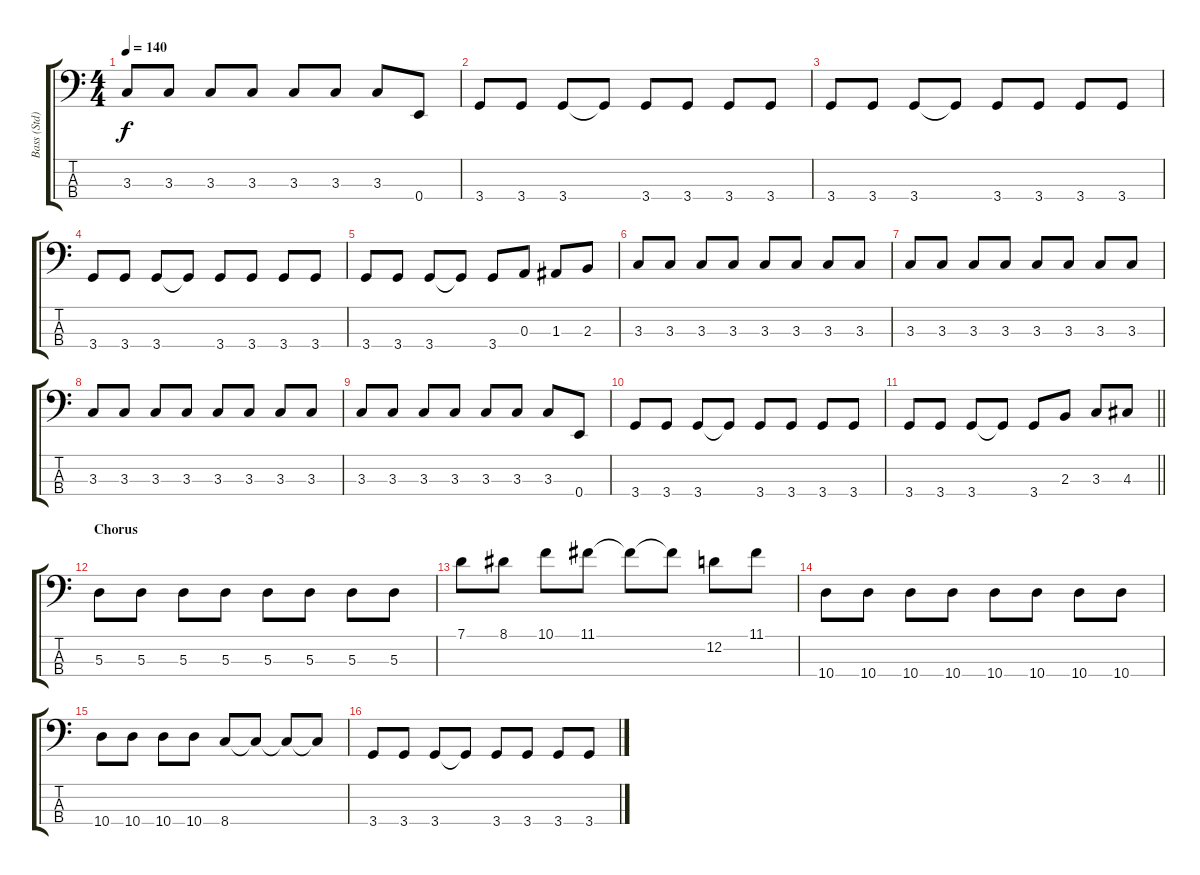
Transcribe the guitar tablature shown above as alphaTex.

\track ("Bass (Std)" "Bass (Std)") {instrument electricbassfinger}
\staff {score tabs}
\tuning (G2 D2 A1 E1) {hide}
\ts (4 4)
\tempo 140
\clef f4
\ks c
3.3.8{dy f} 3.3.8 3.3.8 3.3.8 3.3.8 3.3.8 3.3.8 0.4.8 |
3.4.8 3.4.8 3.4.8 3.4{t}.8 3.4.8 3.4.8 3.4.8 3.4.8 |
3.4.8 3.4.8 3.4.8 3.4{t}.8 3.4.8 3.4.8 3.4.8 3.4.8 |
3.4.8 3.4.8 3.4.8 3.4{t}.8 3.4.8 3.4.8 3.4.8 3.4.8 |
3.4.8 3.4.8 3.4.8 3.4{t}.8 3.4.8 0.3.8 1.3.8 2.3.8 |
3.3.8 3.3.8 3.3.8 3.3.8 3.3.8 3.3.8 3.3.8 3.3.8 |
3.3.8 3.3.8 3.3.8 3.3.8 3.3.8 3.3.8 3.3.8 3.3.8 |
3.3.8 3.3.8 3.3.8 3.3.8 3.3.8 3.3.8 3.3.8 3.3.8 |
3.3.8 3.3.8 3.3.8 3.3.8 3.3.8 3.3.8 3.3.8 0.4.8 |
3.4.8 3.4.8 3.4.8 3.4{t}.8 3.4.8 3.4.8 3.4.8 3.4.8 |
\barLineRight lightlight
3.4.8 3.4.8 3.4.8 3.4{t}.8 3.4.8 2.3.8 3.3.8 4.3.8 |
\section ("" "Chorus")
5.3.8 5.3.8 5.3.8 5.3.8 5.3.8 5.3.8 5.3.8 5.3.8 |
7.1.8 8.1.8 10.1.8 11.1.8 11.1{t}.8 11.1{t}.8 12.2.8 11.1.8 |
10.4.8 10.4.8 10.4.8 10.4.8 10.4.8 10.4.8 10.4.8 10.4.8 |
10.4.8 10.4.8 10.4.8 10.4.8 8.4.8 8.4{t}.8 8.4{t}.8 8.4{t}.8 |
3.4.8 3.4.8 3.4.8 3.4{t}.8 3.4.8 3.4.8 3.4.8 3.4.8
